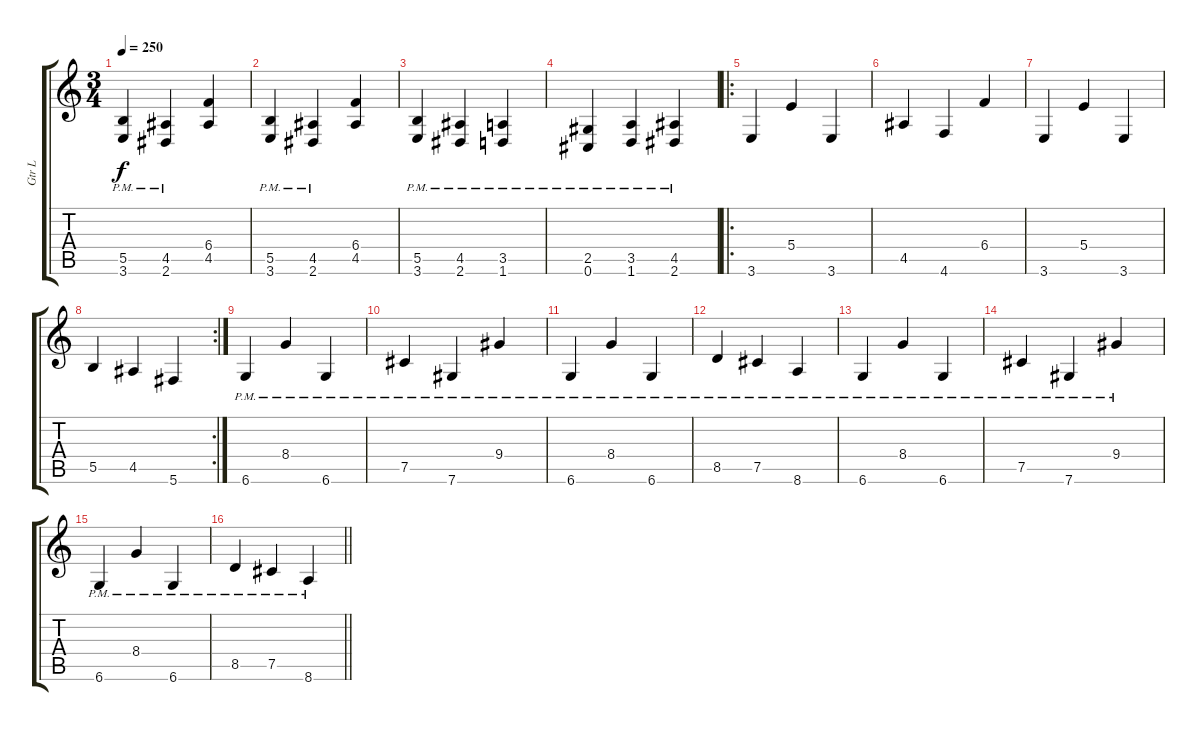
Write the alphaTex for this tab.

\track ("Gtr L" "Gtr L") {instrument distortionguitar}
\staff {score tabs}
\tuning (Db4 Ab3 E3 B2 Gb2 Db2) {hide}
\ts (3 4)
\tempo 250
\clef g2
\ks c
(5.5{pm} 3.6{pm}).4{dy f} (4.5{pm} 2.6{pm}).4 (6.4 4.5).4 |
(5.5{pm} 3.6{pm}).4 (4.5{pm} 2.6{pm}).4 (6.4 4.5).4 |
(5.5{pm} 3.6{pm}).4 (4.5{pm} 2.6{pm}).4 (3.5{pm} 1.6{pm}).4 |
(2.5{pm} 0.6{pm}).4 (3.5{pm} 1.6{pm}).4 (4.5{pm} 2.6{pm}).4 |
\ro
3.6.4 5.4.4 3.6.4 |
4.5.4 4.6.4 6.4.4 |
3.6.4 5.4.4 3.6.4 |
\rc 2
5.5.4 4.5.4 5.6.4 |
6.6{pm}.4 8.4{pm}.4 6.6{pm}.4 |
7.5{pm}.4 7.6{pm}.4 9.4{pm}.4 |
6.6{pm}.4 8.4{pm}.4 6.6{pm}.4 |
8.5{pm}.4 7.5{pm}.4 8.6{pm}.4 |
6.6{pm}.4 8.4{pm}.4 6.6{pm}.4 |
7.5{pm}.4 7.6{pm}.4 9.4{pm}.4 |
6.6{pm}.4 8.4{pm}.4 6.6{pm}.4 |
\barLineRight lightlight
8.5{pm}.4 7.5{pm}.4 8.6{pm}.4
